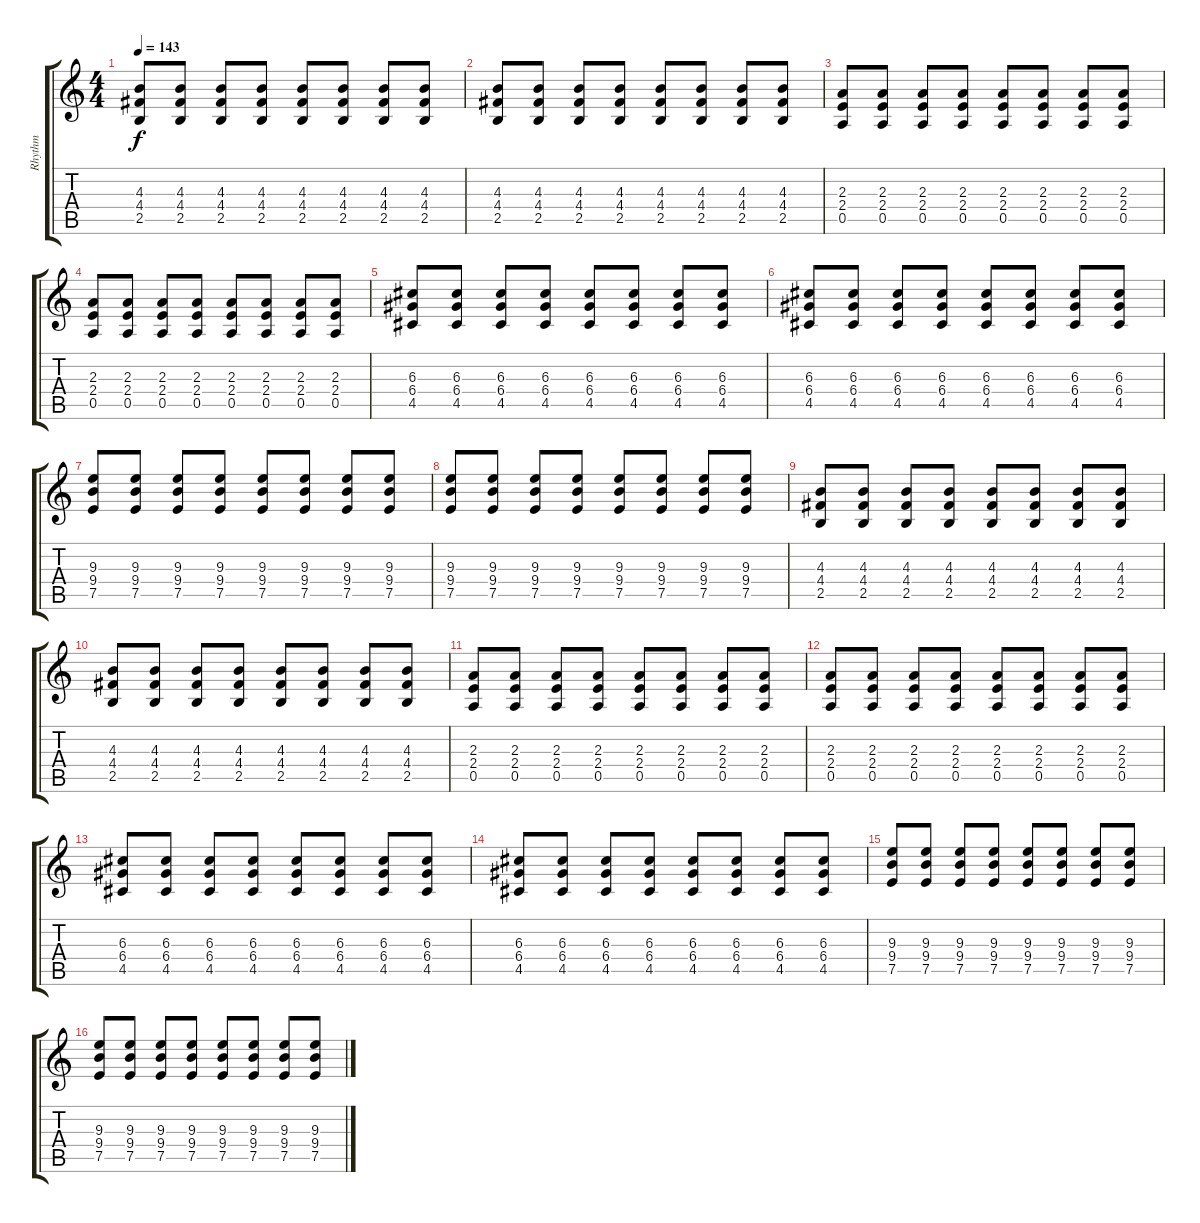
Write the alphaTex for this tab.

\track ("Rhythm" "Rhythm") {instrument distortionguitar}
\staff {score tabs}
\tuning (E4 B3 G3 D3 A2 E2) {hide}
\ts (4 4)
\tempo 143
\clef g2
\ks c
(4.3 4.4 2.5).8{dy f} (4.3 4.4 2.5).8 (4.3 4.4 2.5).8 (4.3 4.4 2.5).8 (4.3 4.4 2.5).8 (4.3 4.4 2.5).8 (4.3 4.4 2.5).8 (4.3 4.4 2.5).8 |
(4.3 4.4 2.5).8 (4.3 4.4 2.5).8 (4.3 4.4 2.5).8 (4.3 4.4 2.5).8 (4.3 4.4 2.5).8 (4.3 4.4 2.5).8 (4.3 4.4 2.5).8 (4.3 4.4 2.5).8 |
(2.3 2.4 0.5).8 (2.3 2.4 0.5).8 (2.3 2.4 0.5).8 (2.3 2.4 0.5).8 (2.3 2.4 0.5).8 (2.3 2.4 0.5).8 (2.3 2.4 0.5).8 (2.3 2.4 0.5).8 |
(2.3 2.4 0.5).8 (2.3 2.4 0.5).8 (2.3 2.4 0.5).8 (2.3 2.4 0.5).8 (2.3 2.4 0.5).8 (2.3 2.4 0.5).8 (2.3 2.4 0.5).8 (2.3 2.4 0.5).8 |
(6.3 6.4 4.5).8 (6.3 6.4 4.5).8 (6.3 6.4 4.5).8 (6.3 6.4 4.5).8 (6.3 6.4 4.5).8 (6.3 6.4 4.5).8 (6.3 6.4 4.5).8 (6.3 6.4 4.5).8 |
(6.3 6.4 4.5).8 (6.3 6.4 4.5).8 (6.3 6.4 4.5).8 (6.3 6.4 4.5).8 (6.3 6.4 4.5).8 (6.3 6.4 4.5).8 (6.3 6.4 4.5).8 (6.3 6.4 4.5).8 |
(9.3 9.4 7.5).8 (9.3 9.4 7.5).8 (9.3 9.4 7.5).8 (9.3 9.4 7.5).8 (9.3 9.4 7.5).8 (9.3 9.4 7.5).8 (9.3 9.4 7.5).8 (9.3 9.4 7.5).8 |
(9.3 9.4 7.5).8 (9.3 9.4 7.5).8 (9.3 9.4 7.5).8 (9.3 9.4 7.5).8 (9.3 9.4 7.5).8 (9.3 9.4 7.5).8 (9.3 9.4 7.5).8 (9.3 9.4 7.5).8 |
(4.3 4.4 2.5).8 (4.3 4.4 2.5).8 (4.3 4.4 2.5).8 (4.3 4.4 2.5).8 (4.3 4.4 2.5).8 (4.3 4.4 2.5).8 (4.3 4.4 2.5).8 (4.3 4.4 2.5).8 |
(4.3 4.4 2.5).8 (4.3 4.4 2.5).8 (4.3 4.4 2.5).8 (4.3 4.4 2.5).8 (4.3 4.4 2.5).8 (4.3 4.4 2.5).8 (4.3 4.4 2.5).8 (4.3 4.4 2.5).8 |
(2.3 2.4 0.5).8 (2.3 2.4 0.5).8 (2.3 2.4 0.5).8 (2.3 2.4 0.5).8 (2.3 2.4 0.5).8 (2.3 2.4 0.5).8 (2.3 2.4 0.5).8 (2.3 2.4 0.5).8 |
(2.3 2.4 0.5).8 (2.3 2.4 0.5).8 (2.3 2.4 0.5).8 (2.3 2.4 0.5).8 (2.3 2.4 0.5).8 (2.3 2.4 0.5).8 (2.3 2.4 0.5).8 (2.3 2.4 0.5).8 |
(6.3 6.4 4.5).8 (6.3 6.4 4.5).8 (6.3 6.4 4.5).8 (6.3 6.4 4.5).8 (6.3 6.4 4.5).8 (6.3 6.4 4.5).8 (6.3 6.4 4.5).8 (6.3 6.4 4.5).8 |
(6.3 6.4 4.5).8 (6.3 6.4 4.5).8 (6.3 6.4 4.5).8 (6.3 6.4 4.5).8 (6.3 6.4 4.5).8 (6.3 6.4 4.5).8 (6.3 6.4 4.5).8 (6.3 6.4 4.5).8 |
(9.3 9.4 7.5).8 (9.3 9.4 7.5).8 (9.3 9.4 7.5).8 (9.3 9.4 7.5).8 (9.3 9.4 7.5).8 (9.3 9.4 7.5).8 (9.3 9.4 7.5).8 (9.3 9.4 7.5).8 |
(9.3 9.4 7.5).8 (9.3 9.4 7.5).8 (9.3 9.4 7.5).8 (9.3 9.4 7.5).8 (9.3 9.4 7.5).8 (9.3 9.4 7.5).8 (9.3 9.4 7.5).8 (9.3 9.4 7.5).8
